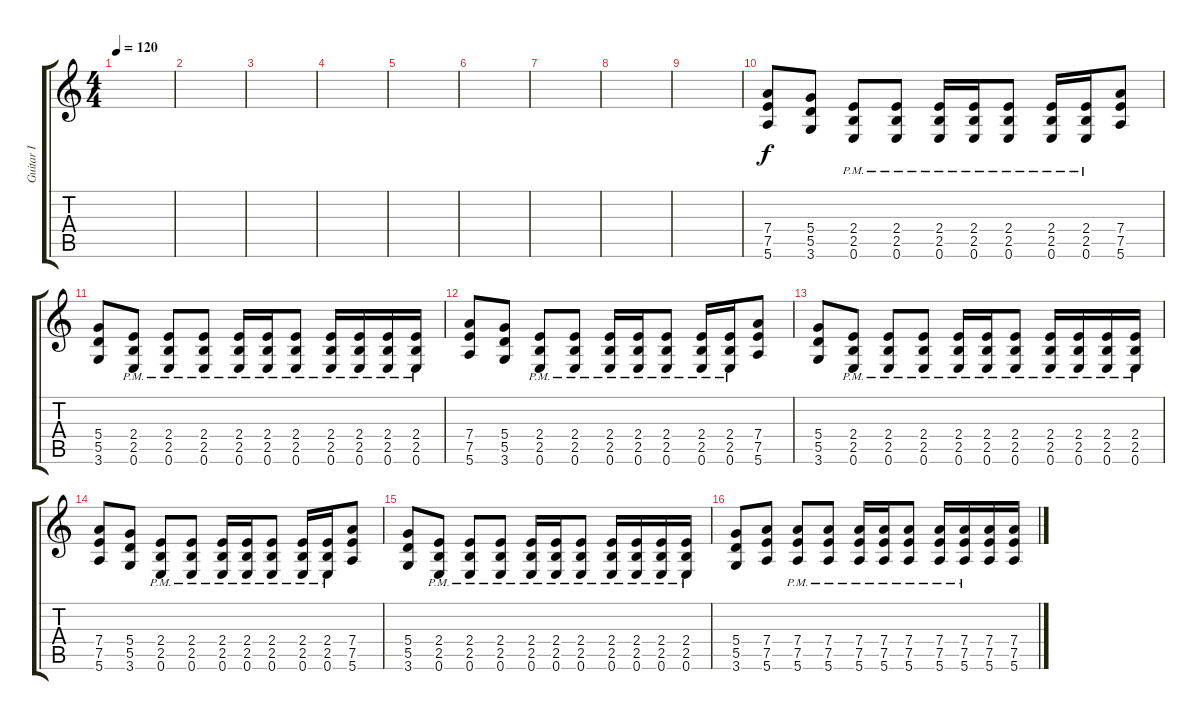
\track ("Guitar I" "Guitar I") {instrument distortionguitar}
\staff {score tabs}
\tuning (E4 B3 G3 D3 A2 E2) {hide}
\ts (4 4)
\tempo 120
\clef g2
\ks c
|
|
|
|
|
|
|
|
|
(7.4 7.5 5.6).8 (5.4 5.5 3.6).8 (2.4{pm} 2.5{pm} 0.6{pm}).8 (2.4{pm} 2.5{pm} 0.6{pm}).8 (2.4{pm} 2.5{pm} 0.6{pm}).16 (2.4{pm} 2.5{pm} 0.6{pm}).16 (2.4{pm} 2.5{pm} 0.6{pm}).8 (2.4{pm} 2.5{pm} 0.6{pm}).16 (2.4{pm} 2.5{pm} 0.6{pm}).16 (7.4 7.5 5.6).8 |
(5.4 5.5 3.6).8 (2.4{pm} 2.5{pm} 0.6{pm}).8 (2.4{pm} 2.5{pm} 0.6{pm}).8 (2.4{pm} 2.5{pm} 0.6{pm}).8 (2.4{pm} 2.5{pm} 0.6{pm}).16 (2.4{pm} 2.5{pm} 0.6{pm}).16 (2.4{pm} 2.5{pm} 0.6{pm}).8 (2.4{pm} 2.5{pm} 0.6{pm}).16 (2.4{pm} 2.5{pm} 0.6{pm}).16 (2.4{pm} 2.5{pm} 0.6{pm}).16 (2.4{pm} 2.5{pm} 0.6{pm}).16 |
(7.4 7.5 5.6).8 (5.4 5.5 3.6).8 (2.4{pm} 2.5{pm} 0.6{pm}).8 (2.4{pm} 2.5{pm} 0.6{pm}).8 (2.4{pm} 2.5{pm} 0.6{pm}).16 (2.4{pm} 2.5{pm} 0.6{pm}).16 (2.4{pm} 2.5{pm} 0.6{pm}).8 (2.4{pm} 2.5{pm} 0.6{pm}).16 (2.4{pm} 2.5{pm} 0.6{pm}).16 (7.4 7.5 5.6).8 |
(5.4 5.5 3.6).8 (2.4{pm} 2.5{pm} 0.6{pm}).8 (2.4{pm} 2.5{pm} 0.6{pm}).8 (2.4{pm} 2.5{pm} 0.6{pm}).8 (2.4{pm} 2.5{pm} 0.6{pm}).16 (2.4{pm} 2.5{pm} 0.6{pm}).16 (2.4{pm} 2.5{pm} 0.6{pm}).8 (2.4{pm} 2.5{pm} 0.6{pm}).16 (2.4{pm} 2.5{pm} 0.6{pm}).16 (2.4{pm} 2.5{pm} 0.6{pm}).16 (2.4{pm} 2.5{pm} 0.6{pm}).16 |
(7.4 7.5 5.6).8 (5.4 5.5 3.6).8 (2.4{pm} 2.5{pm} 0.6{pm}).8 (2.4{pm} 2.5{pm} 0.6{pm}).8 (2.4{pm} 2.5{pm} 0.6{pm}).16 (2.4{pm} 2.5{pm} 0.6{pm}).16 (2.4{pm} 2.5{pm} 0.6{pm}).8 (2.4{pm} 2.5{pm} 0.6{pm}).16 (2.4{pm} 2.5{pm} 0.6{pm}).16 (7.4 7.5 5.6).8 |
(5.4 5.5 3.6).8 (2.4{pm} 2.5{pm} 0.6{pm}).8 (2.4{pm} 2.5{pm} 0.6{pm}).8 (2.4{pm} 2.5{pm} 0.6{pm}).8 (2.4{pm} 2.5{pm} 0.6{pm}).16 (2.4{pm} 2.5{pm} 0.6{pm}).16 (2.4{pm} 2.5{pm} 0.6{pm}).8 (2.4{pm} 2.5{pm} 0.6{pm}).16 (2.4{pm} 2.5{pm} 0.6{pm}).16 (2.4{pm} 2.5{pm} 0.6{pm}).16 (2.4{pm} 2.5{pm} 0.6{pm}).16 |
(5.4 5.5 3.6).8 (7.4 7.5 5.6).8 (7.4{pm} 7.5{pm} 5.6{pm}).8 (7.4{pm} 7.5 5.6).8 (7.4{pm} 7.5{pm} 5.6{pm}).16 (7.4{pm} 7.5{pm} 5.6{pm}).16 (7.4{pm} 7.5{pm} 5.6{pm}).8 (7.4{pm} 7.5{pm} 5.6{pm}).16 (7.4{pm} 7.5{pm} 5.6{pm}).16 (7.4 7.5 5.6).16 (7.4 7.5 5.6).16
